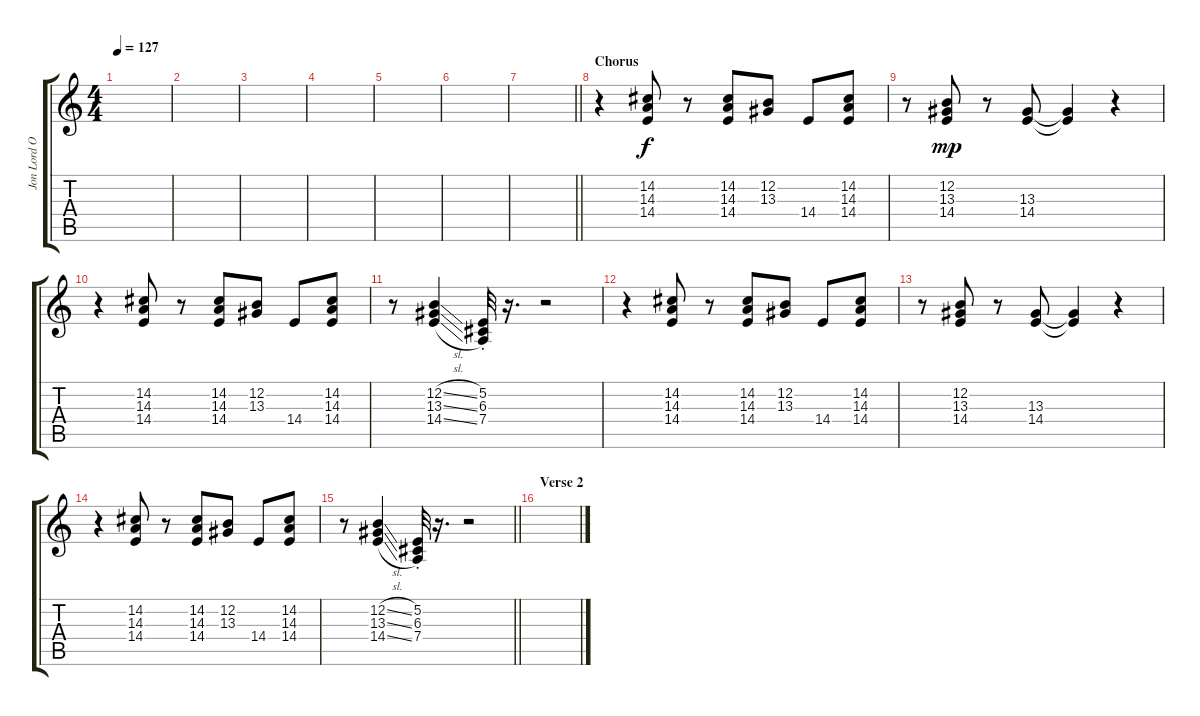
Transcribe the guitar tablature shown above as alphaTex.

\track ("Jon Lord Organ" "Jon Lord O") {instrument electricpiano1}
\staff {score tabs}
\tuning (E4 B3 G3 D3 A2 E2) {hide}
\ts (4 4)
\tempo 127
\clef g2
\ks c
|
|
|
|
|
|
\barLineRight lightlight
|
\section ("" "Chorus")
r.4{volume 9 instrument distortionguitar} (14.2 14.3 14.4).8 r.8 (14.2 14.3 14.4).8 (12.2 13.3).8 14.4.8 (14.2 14.3 14.4).8 |
r.8 (12.2 13.3 14.4).8{dy mp} r.8 (13.3 14.4).8 (13.3{t} 14.4{t}).4 r.4 |
r.4 (14.2 14.3 14.4).8 r.8 (14.2 14.3 14.4).8 (12.2 13.3).8 14.4.8 (14.2 14.3 14.4).8 |
r.8 (12.2{sl} 13.3{sl} 14.4{sl}).4 (5.2{st} 6.3{st} 7.4{st}).32 r.16{d} r.2 |
r.4 (14.2 14.3 14.4).8 r.8 (14.2 14.3 14.4).8 (12.2 13.3).8 14.4.8 (14.2 14.3 14.4).8 |
r.8 (12.2 13.3 14.4).8 r.8 (13.3 14.4).8 (13.3{t} 14.4{t}).4 r.4 |
r.4 (14.2 14.3 14.4).8 r.8 (14.2 14.3 14.4).8 (12.2 13.3).8 14.4.8 (14.2 14.3 14.4).8 |
\barLineRight lightlight
r.8 (12.2{sl} 13.3{sl} 14.4{sl}).4 (5.2{st} 6.3{st} 7.4{st}).32 r.16{d} r.2 |
\section ("" "Verse 2")
